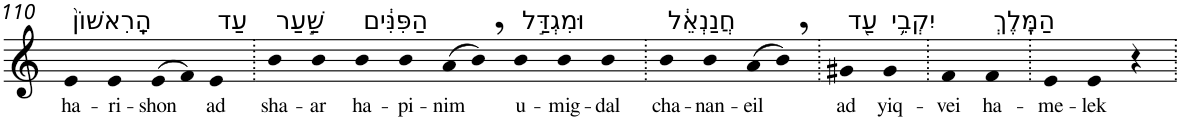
**kern	**text
*part1	*part1
*staff1	*staff1
*I"Piano	*
*I'Pno	*
!!LO:PB:g=z
*clefG2	*
*k[]	*
=110	=110
!LO:TX:a:t=הָֽרִאשׁוֹן֙	!
!	!LO:LY:b
4e	ha-
!	!LO:LY:b
4e	-ri-
!	!LO:LY:b
(>8e	-shon
8f)	.
!LO:TX:a:t=עַד	!
!	!LO:LY:b
4e	ad
=111.	=111.
!LO:TX:a:t=שַׁ֣עַר	!
!	!LO:LY:b
4b	sha-
!	!LO:LY:b
4b	-ar
!LO:TX:a:t=הַפִּנִּ֔ים	!
!	!LO:LY:b
4b	ha-
!	!LO:LY:b
4b	-pi-
!	!LO:LY:b
(>8a	-nim
8b,)	.
!LO:TX:a:t=וּמִגְדַּ֣ל	!
!	!LO:LY:b
4b	u-
!	!LO:LY:b
4b	-mig-
!	!LO:LY:b
4b	-dal
=112.	=112.
!LO:TX:a:t=חֲנַנְאֵ֔ל	!
!	!LO:LY:b
4b	cha-
!	!LO:LY:b
4b	-nan-
!	!LO:LY:b
(>8a	-eil
8b,)	.
=113.	=113.
!LO:TX:a:t=עַ֖ד	!
!	!LO:LY:b
4g#X	ad
!LO:TX:a:t=יִקְבֵ֥י	!
!	!LO:LY:b
4g#	yiq-
=114.	=114.
!	!LO:LY:b
4f	-vei
!LO:TX:a:t=הַמֶּֽלֶךְ	!
!	!LO:LY:b
4f	ha-
=115.	=115.
!	!LO:LY:b
4e	-me-
!	!LO:LY:b
4e	-lek
4r	.
=.	=.
*-	*-
